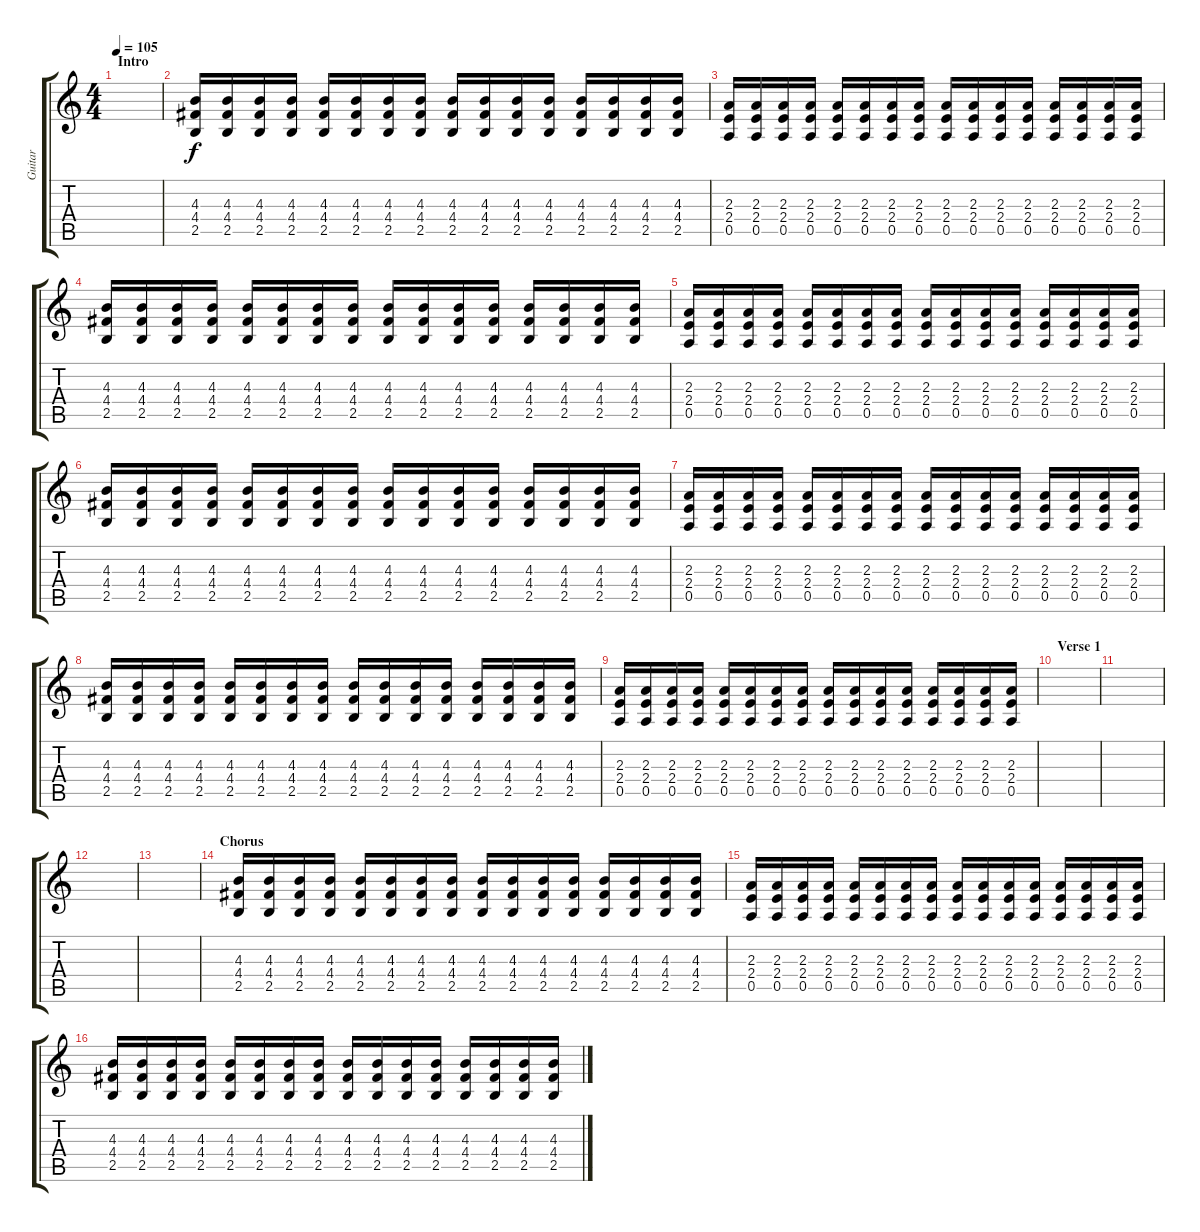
\track ("Guitar" "Guitar") {instrument distortionguitar}
\staff {score tabs}
\tuning (E4 B3 G3 D3 A2 E2) {hide}
\ts (4 4)
\section ("" "Intro")
\tempo 105
\clef g2
\ks c
|
(4.3 4.4 2.5).16 (4.3 4.4 2.5).16 (4.3 4.4 2.5).16 (4.3 4.4 2.5).16 (4.3 4.4 2.5).16 (4.3 4.4 2.5).16 (4.3 4.4 2.5).16 (4.3 4.4 2.5).16 (4.3 4.4 2.5).16 (4.3 4.4 2.5).16 (4.3 4.4 2.5).16 (4.3 4.4 2.5).16 (4.3 4.4 2.5).16 (4.3 4.4 2.5).16 (4.3 4.4 2.5).16 (4.3 4.4 2.5).16 |
(2.3 2.4 0.5).16 (2.3 2.4 0.5).16 (2.3 2.4 0.5).16 (2.3 2.4 0.5).16 (2.3 2.4 0.5).16 (2.3 2.4 0.5).16 (2.3 2.4 0.5).16 (2.3 2.4 0.5).16 (2.3 2.4 0.5).16 (2.3 2.4 0.5).16 (2.3 2.4 0.5).16 (2.3 2.4 0.5).16 (2.3 2.4 0.5).16 (2.3 2.4 0.5).16 (2.3 2.4 0.5).16 (2.3 2.4 0.5).16 |
(4.3 4.4 2.5).16 (4.3 4.4 2.5).16 (4.3 4.4 2.5).16 (4.3 4.4 2.5).16 (4.3 4.4 2.5).16 (4.3 4.4 2.5).16 (4.3 4.4 2.5).16 (4.3 4.4 2.5).16 (4.3 4.4 2.5).16 (4.3 4.4 2.5).16 (4.3 4.4 2.5).16 (4.3 4.4 2.5).16 (4.3 4.4 2.5).16 (4.3 4.4 2.5).16 (4.3 4.4 2.5).16 (4.3 4.4 2.5).16 |
(2.3 2.4 0.5).16 (2.3 2.4 0.5).16 (2.3 2.4 0.5).16 (2.3 2.4 0.5).16 (2.3 2.4 0.5).16 (2.3 2.4 0.5).16 (2.3 2.4 0.5).16 (2.3 2.4 0.5).16 (2.3 2.4 0.5).16 (2.3 2.4 0.5).16 (2.3 2.4 0.5).16 (2.3 2.4 0.5).16 (2.3 2.4 0.5).16 (2.3 2.4 0.5).16 (2.3 2.4 0.5).16 (2.3 2.4 0.5).16 |
(4.3 4.4 2.5).16 (4.3 4.4 2.5).16 (4.3 4.4 2.5).16 (4.3 4.4 2.5).16 (4.3 4.4 2.5).16 (4.3 4.4 2.5).16 (4.3 4.4 2.5).16 (4.3 4.4 2.5).16 (4.3 4.4 2.5).16 (4.3 4.4 2.5).16 (4.3 4.4 2.5).16 (4.3 4.4 2.5).16 (4.3 4.4 2.5).16 (4.3 4.4 2.5).16 (4.3 4.4 2.5).16 (4.3 4.4 2.5).16 |
(2.3 2.4 0.5).16 (2.3 2.4 0.5).16 (2.3 2.4 0.5).16 (2.3 2.4 0.5).16 (2.3 2.4 0.5).16 (2.3 2.4 0.5).16 (2.3 2.4 0.5).16 (2.3 2.4 0.5).16 (2.3 2.4 0.5).16 (2.3 2.4 0.5).16 (2.3 2.4 0.5).16 (2.3 2.4 0.5).16 (2.3 2.4 0.5).16 (2.3 2.4 0.5).16 (2.3 2.4 0.5).16 (2.3 2.4 0.5).16 |
(4.3 4.4 2.5).16 (4.3 4.4 2.5).16 (4.3 4.4 2.5).16 (4.3 4.4 2.5).16 (4.3 4.4 2.5).16 (4.3 4.4 2.5).16 (4.3 4.4 2.5).16 (4.3 4.4 2.5).16 (4.3 4.4 2.5).16 (4.3 4.4 2.5).16 (4.3 4.4 2.5).16 (4.3 4.4 2.5).16 (4.3 4.4 2.5).16 (4.3 4.4 2.5).16 (4.3 4.4 2.5).16 (4.3 4.4 2.5).16 |
(2.3 2.4 0.5).16 (2.3 2.4 0.5).16 (2.3 2.4 0.5).16 (2.3 2.4 0.5).16 (2.3 2.4 0.5).16 (2.3 2.4 0.5).16 (2.3 2.4 0.5).16 (2.3 2.4 0.5).16 (2.3 2.4 0.5).16 (2.3 2.4 0.5).16 (2.3 2.4 0.5).16 (2.3 2.4 0.5).16 (2.3 2.4 0.5).16 (2.3 2.4 0.5).16 (2.3 2.4 0.5).16 (2.3 2.4 0.5).16 |
\section ("" "Verse 1")
|
|
|
|
\section ("" "Chorus")
(4.3 4.4 2.5).16 (4.3 4.4 2.5).16 (4.3 4.4 2.5).16 (4.3 4.4 2.5).16 (4.3 4.4 2.5).16 (4.3 4.4 2.5).16 (4.3 4.4 2.5).16 (4.3 4.4 2.5).16 (4.3 4.4 2.5).16 (4.3 4.4 2.5).16 (4.3 4.4 2.5).16 (4.3 4.4 2.5).16 (4.3 4.4 2.5).16 (4.3 4.4 2.5).16 (4.3 4.4 2.5).16 (4.3 4.4 2.5).16 |
(2.3 2.4 0.5).16 (2.3 2.4 0.5).16 (2.3 2.4 0.5).16 (2.3 2.4 0.5).16 (2.3 2.4 0.5).16 (2.3 2.4 0.5).16 (2.3 2.4 0.5).16 (2.3 2.4 0.5).16 (2.3 2.4 0.5).16 (2.3 2.4 0.5).16 (2.3 2.4 0.5).16 (2.3 2.4 0.5).16 (2.3 2.4 0.5).16 (2.3 2.4 0.5).16 (2.3 2.4 0.5).16 (2.3 2.4 0.5).16 |
(4.3 4.4 2.5).16 (4.3 4.4 2.5).16 (4.3 4.4 2.5).16 (4.3 4.4 2.5).16 (4.3 4.4 2.5).16 (4.3 4.4 2.5).16 (4.3 4.4 2.5).16 (4.3 4.4 2.5).16 (4.3 4.4 2.5).16 (4.3 4.4 2.5).16 (4.3 4.4 2.5).16 (4.3 4.4 2.5).16 (4.3 4.4 2.5).16 (4.3 4.4 2.5).16 (4.3 4.4 2.5).16 (4.3 4.4 2.5).16
